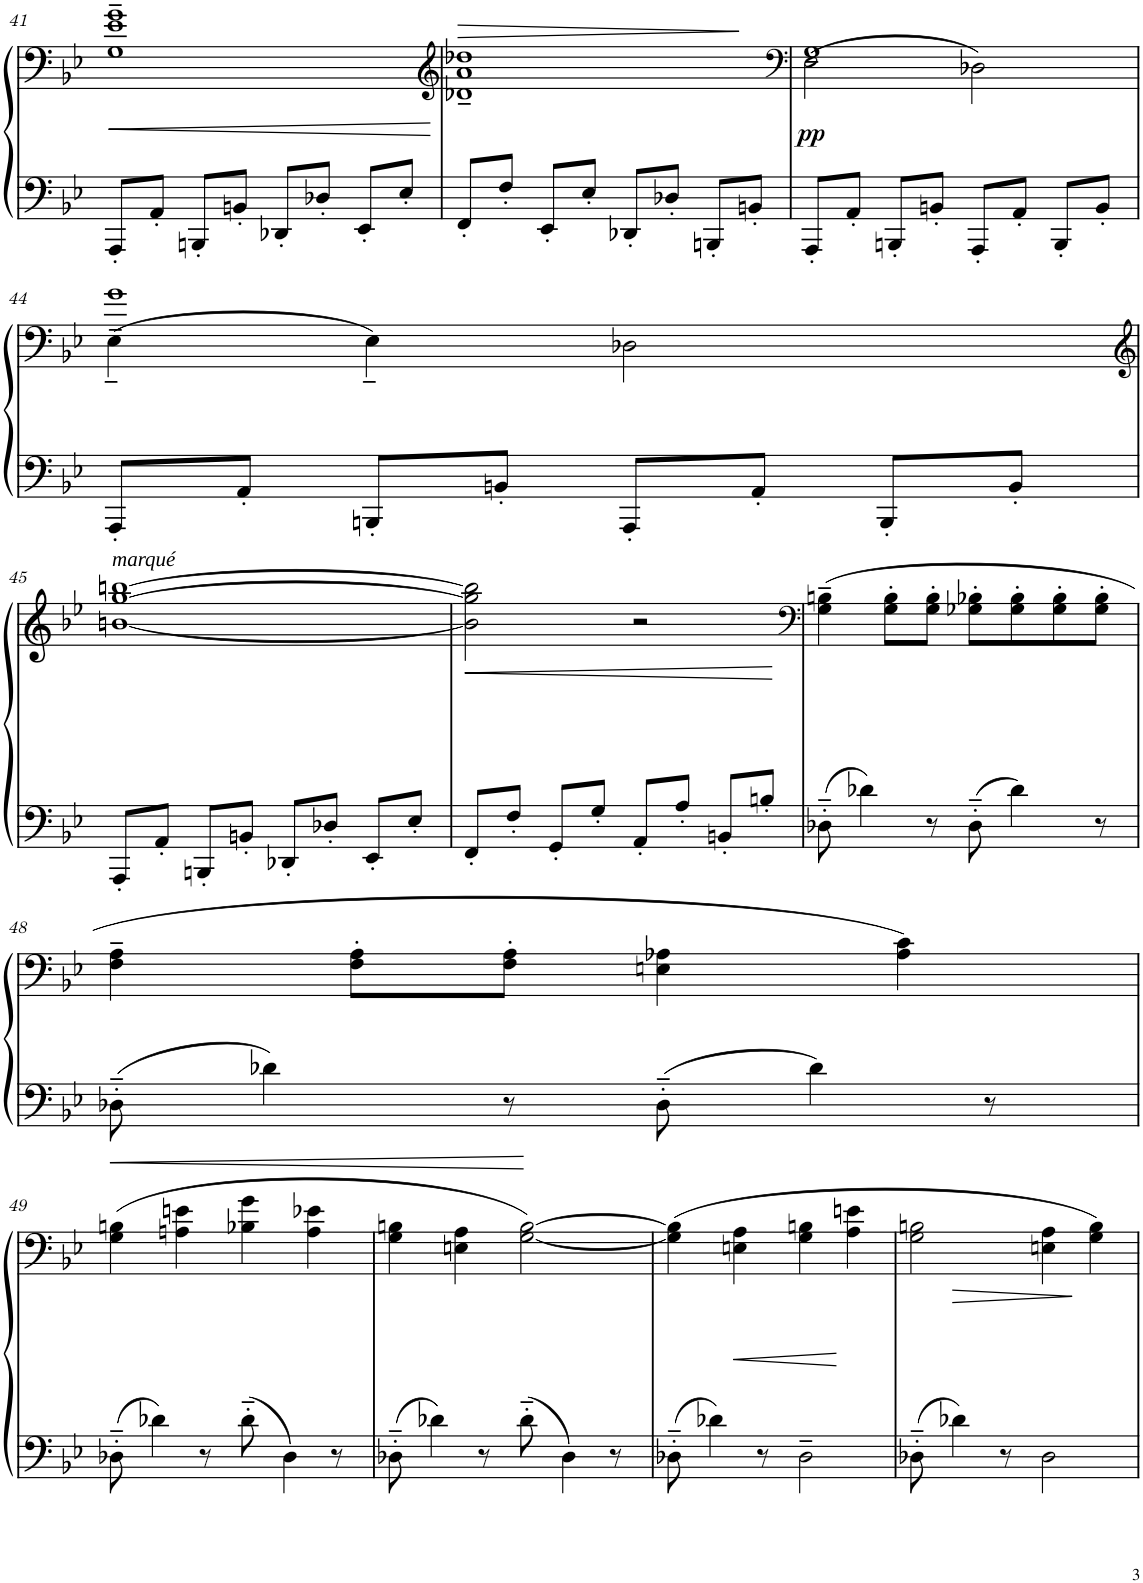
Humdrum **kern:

**kern	**kern	**dynam
*part1	*part1	*part1
*staff2	*staff1	*staff1/2
*I"Piano	*	*
*I'Pno	*	*
!!LO:PB:g=z
*clefF4	*clefF4	*
*k[b-e-]	*k[b-e-]	*
*M2/2	*M2/2	*
=41	=41	=41
!	!	!LO:HP:b
8AAA'/L	1G~ 1e-~ 1g~	<
8AA'/J	.	.
8BBBn'/L	.	.
8BBn'/J	.	.
8DD-X'/L	.	.
8D-X'/J	.	.
8EE-'/L	.	.
8E-'/J	.	.
.	.	[
=42	=42	=42
*	*clefG2	*
!	!	!LO:HP:b
8FF'/L	1d-X~ 1a~ 1dd-X~	>
8F'/J	.	.
8EE-'/L	.	.
8E-'/J	.	.
8DD-X'/L	.	.
8D-X'/J	.	.
8BBBn'/L	.	.
8BBn'/J	.	.
.	.	]
=43	=43	=43
*	*clefF4	*
*	*^	*
!	!	!	!LO:DY:b
8AAA'/L	(2E-\	1G~	pp
8AA'/J	.	.	.
8BBBn'/L	.	.	.
8BBn'/J	.	.	.
8AAA'/L	2D-X\)	.	.
8AA'/J	.	.	.
8BBB'/L	.	.	.
8BB'/J	.	.	.
!!LO:LB:g=z	!!
=44	=44	=44	=44
8AAA'/L	(4E-~\	1g~	.
8AA'/J	.	.	.
8BBBn'/L	4E-~\)	.	.
8BBn'/J	.	.	.
8AAA'/L	2D-X\	.	.
8AA'/J	.	.	.
8BBB'/L	.	.	.
8BB'/J	.	.	.
*	*v	*v	*
!!LO:LB:g=z
=45	=45	=45
*	*clefG2	*
!	!LO:TX:a:i:t=marqué	!
8AAA'/L	[<1bn [1gg [1bbn	.
8AA'/J	.	.
8BBBn'/L	.	.
8BBn'/J	.	.
8DD-X'/L	.	.
8D-X'/J	.	.
8EE-'/L	.	.
8E-'/J	.	.
=46	=46	=46
8FF'/L	2b\] 2gg\] 2bb\]	.
8F'/J	.	.
8GG'/L	.	.
8G'/J	.	.
8AA'/L	2r	.
8A'/J	.	.
8BBn'/L	.	.
8Bn'/J	.	.
=47	=47	=47
*	*clefF4	*
8D-X'~\	(4G\~ 4Bn\~	.
4d-X\	.	.
.	8G\' 8B\'L	.
8r	8G\' 8B\'J	.
8D-'~\	8G-X\' 8B-X\'L	.
4d-\	8G-\' 8B-\'	.
.	8G-\' 8B-\'	.
8r	8G-\' 8B-\'J	.
!!LO:LB:g=z
=48	=48	=48
8D-X'~\	4F\~ 4A\~	.
4d-X\	.	.
.	8F\' 8A\'L	.
8r	8F\' 8A\'J	.
8D-'~\	4En\ 4A-X\	.
4d-\	.	.
.	4A-\ 4c\)	.
8r	.	.
!!LO:LB:g=z
=49	=49	=49
!	!	!LO:HP:b
8D-X'~\	(4G\ 4Bn\	<
4d-X\	.	.
.	4An\ 4en\	.
8r	.	.
8d-'~\	4B-X\ 4g\	.
4D-\	.	.
.	4A\ 4e-X\	.
8r	.	.
=50	=50	=50
8D-X'~\	4G\ 4Bn\	.
4d-X\	.	.
.	4En\ 4A\	.
8r	.	.
8d-'~\	[<2G\ [2B\)	[
4D-\	.	.
8r	.	.
=51	=51	=51
8D-X'~\	(4G\] 4B\]	.
4d-X\	.	.
!	!	!LO:HP:b
.	4En\ 4A\	<
8r	.	.
2D-~\	4G\ 4Bn\	.
.	4A\ 4en\	[
=52	=52	=52
8D-X'~\	2G\ 2Bn\	.
4d-X\	.	.
8r	.	.
2D-\	4En\ 4A\	.
.	4G\ 4B\)	.
=	=	=
*-	*-	*-
